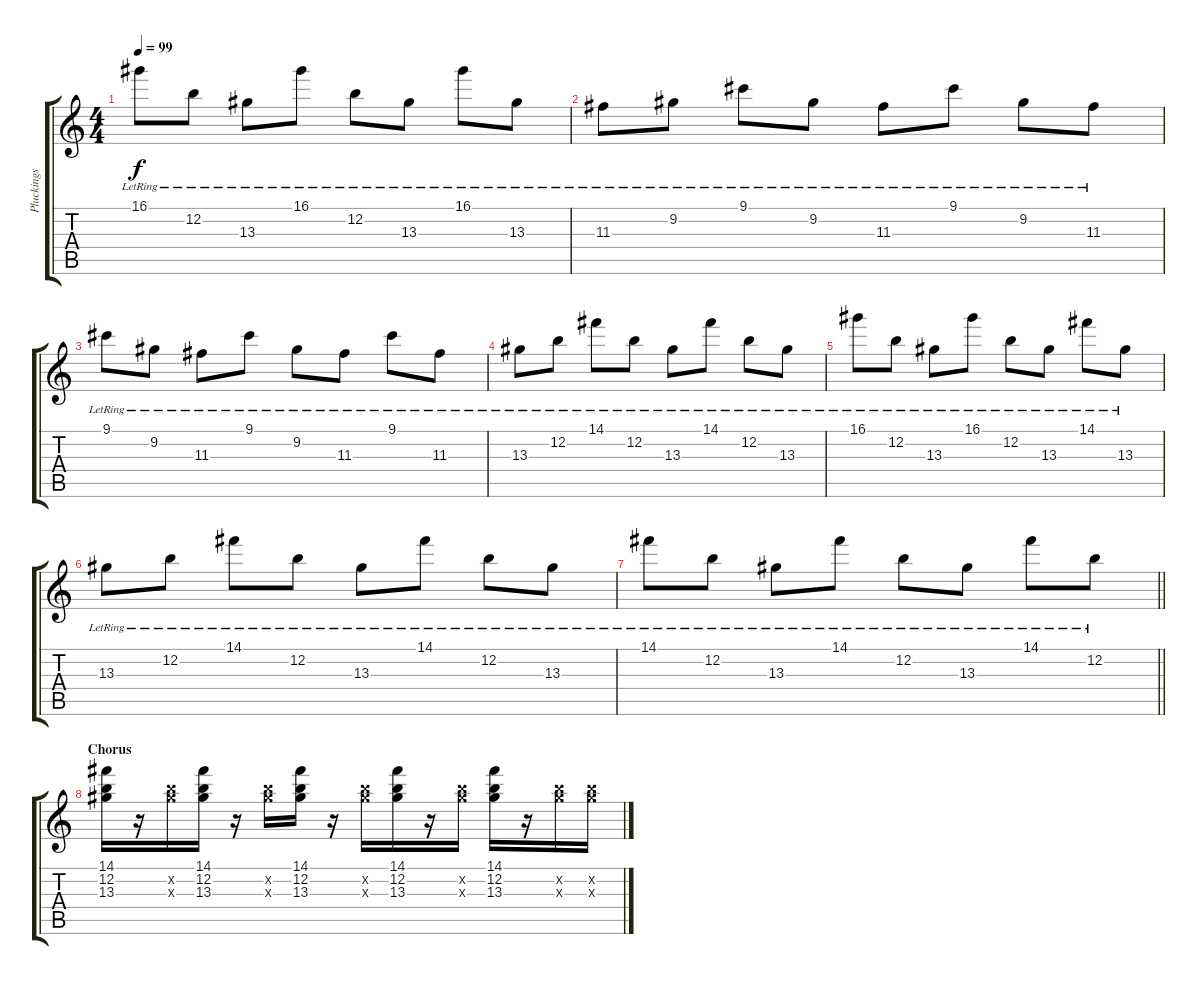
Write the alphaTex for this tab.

\track ("Pluckings" "Pluckings") {instrument electricguitarclean}
\staff {score tabs}
\tuning (E4 B3 G3 D3 A2 E2) {hide}
\ts (4 4)
\tempo 99
\clef g2
\ks c
16.1{lr}.8{dy f} 12.2{lr}.8 13.3{lr}.8 16.1{lr}.8 12.2{lr}.8 13.3{lr}.8 16.1{lr}.8 13.3{lr}.8 |
11.3{lr}.8 9.2{lr}.8 9.1{lr}.8 9.2{lr}.8 11.3{lr}.8 9.1{lr}.8 9.2{lr}.8 11.3{lr}.8 |
9.1{lr}.8 9.2{lr}.8 11.3{lr}.8 9.1{lr}.8 9.2{lr}.8 11.3{lr}.8 9.1{lr}.8 11.3{lr}.8 |
13.3{lr}.8 12.2{lr}.8 14.1{lr}.8 12.2{lr}.8 13.3{lr}.8 14.1{lr}.8 12.2{lr}.8 13.3{lr}.8 |
16.1{lr}.8 12.2{lr}.8 13.3{lr}.8 16.1{lr}.8 12.2{lr}.8 13.3{lr}.8 14.1{lr}.8 13.3{lr}.8 |
13.3{lr}.8 12.2{lr}.8 14.1{lr}.8 12.2{lr}.8 13.3{lr}.8 14.1{lr}.8 12.2{lr}.8 13.3{lr}.8 |
\barLineRight lightlight
14.1{lr}.8 12.2{lr}.8 13.3{lr}.8 14.1{lr}.8 12.2{lr}.8 13.3{lr}.8 14.1{lr}.8 12.2{lr}.8 |
\section ("" "Chorus")
(14.1 12.2 13.3).16 r.16 (12.2{x} 13.3{x}).16 (14.1 12.2 13.3).16 r.16 (12.2{x} 13.3{x}).16 (14.1 12.2 13.3).16 r.16 (12.2{x} 13.3{x}).16 (14.1 12.2 13.3).16 r.16 (12.2{x} 13.3{x}).16 (14.1 12.2 13.3).16 r.16 (12.2{x} 13.3{x}).16 (12.2{x} 13.3{x}).16
